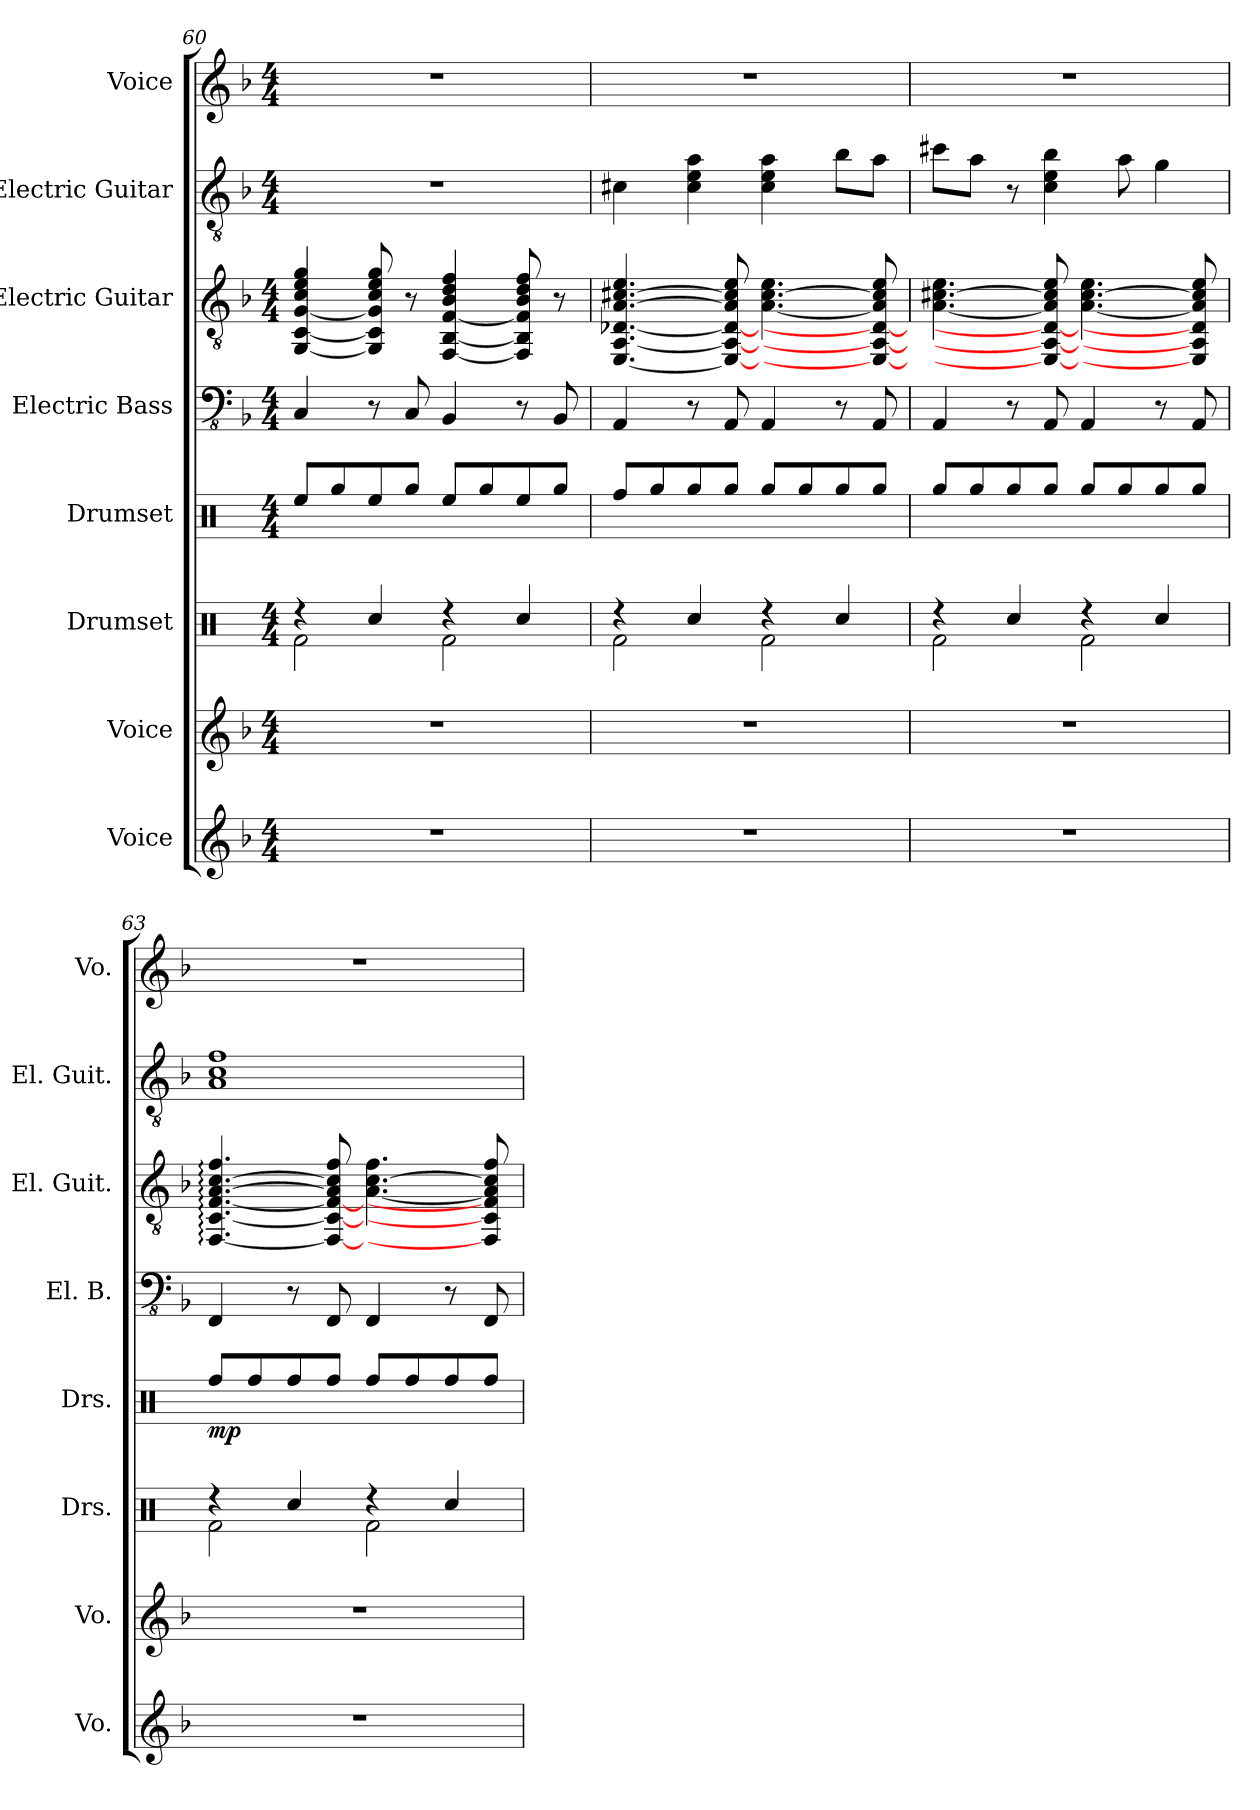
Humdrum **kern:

**kern	**kern	**kern	**kern	**dynam	**kern	**kern	**kern	**kern
*part8	*part7	*part6	*part5	*part5	*part4	*part3	*part2	*part1
*staff8	*staff7	*staff6	*staff5	*staff5	*staff4	*staff3	*staff2	*staff1
*I"Voice	*I"Voice	*I"Drumset	*I"Drumset	*	*I"Electric Bass	*I"Electric Guitar	*I"Electric Guitar	*I"Voice
*I'Vo.	*I'Vo.	*I'Drs.	*I'Drs.	*	*I'El. B.	*I'El. Guit.	*I'El. Guit.	*I'Vo.
*clefG2	*clefG2	*clefX	*clefX	*	*clefFv4	*clefGv2	*clefGv2	*clefG2
*k[b-]	*k[b-]	*k[]	*k[]	*	*k[b-]	*k[b-]	*k[b-]	*k[b-]
*M4/4	*M4/4	*M4/4	*M4/4	*	*M4/4	*M4/4	*M4/4	*M4/4
=60	=60	=60	=60	=60	=60	=60	=60	=60
*	*	*^	*	*	*	*	*	*
1r	1r	4r	2Rf\	8Ree/L	.	4CC/	[4GG/ [4C/ [4G/ 4c/ 4e/ 4g/	1r	1r
.	.	.	.	8Rgg/	.	.	.	.	.
.	.	4Rcc/	.	8Ree/	.	8r	8GG/] 8C/] 8G/] 8c/ 8e/ 8g/	.	.
.	.	.	.	8Rgg/J	.	8CC/	8r	.	.
.	.	4r	2Rf\	8Ree/L	.	4BBB-/	[4FF/ [4BB-/ [4F/ 4B-/ 4d/ 4f/	.	.
.	.	.	.	8Rgg/	.	.	.	.	.
.	.	4Rcc/	.	8Ree/	.	8r	8FF/] 8BB-/] 8F/] 8B-/ 8d/ 8f/	.	.
.	.	.	.	8Rgg/J	.	8BBB-/	8r	.	.
=61	=61	=61	=61	=61	=61	=61	=61	=61	=61
1r	1r	4r	2Rf\	8Rff/L	.	4AAA/	[4.EE/ [4.AA/ [4.D-X/ [4.A/ [4.c#X/ 4.e/	4c#X\	1r
.	.	.	.	8Rgg/	.	.	.	.	.
.	.	4Rcc/	.	8Rgg/	.	8r	.	4c#\ 4e\ 4a\	.
.	.	.	.	8Rgg/J	.	8AAA/	8EE/_ 8AA/_ 8D-/_ 8A/] 8c#/] 8e/	.	.
.	.	4r	2Rf\	8Rgg/L	.	4AAA/	[4.A\ [4.c#\ 4.e\	4c#\ 4e\ 4a\	.
.	.	.	.	8Rgg/	.	.	.	.	.
.	.	4Rcc/	.	8Rgg/	.	8r	.	8b-\L	.
.	.	.	.	8Rgg/J	.	8AAA/	8EE/_ 8AA/_ 8D-/_ 8A/] 8c#/] 8e/	8a\J	.
=62	=62	=62	=62	=62	=62	=62	=62	=62	=62
1r	1r	4r	2Rf\	8Rgg/L	.	4AAA/	[4.A\ [4.c#X\ 4.e\	8cc#X\L	1r
.	.	.	.	8Rgg/	.	.	.	8a\J	.
.	.	4Rcc/	.	8Rgg/	.	8r	.	8r	.
.	.	.	.	8Rgg/J	.	8AAA/	8EE/_ 8AA/_ 8D-/_ 8A/] 8c#/] 8e/	4c\ 4e\ 4b-\	.
.	.	4r	2Rf\	8Rgg/L	.	4AAA/	[4.A\ [4.c#\ 4.e\	.	.
.	.	.	.	8Rgg/	.	.	.	8a\	.
.	.	4Rcc/	.	8Rgg/	.	8r	.	4g\	.
.	.	.	.	8Rgg/J	.	8AAA/	8EE/] 8AA/] 8D-/] 8A/] 8c#/] 8e/	.	.
!!LO:PB:g=z
=63	=63	=63	=63	=63	=63	=63	=63	=63	=63
!	!	!	!	!	!LO:DY:b	!	!	!	!
1r	1r	4r	2Rf\	8Rff/L	mp	4FFF/	[4.FF/: [4.C/: [4.F/: [4.A/: [4.c/: 4.f/:	1A 1c 1f	1r
.	.	.	.	8Rff/	.	.	.	.	.
.	.	4Rcc/	.	8Rff/	.	8r	.	.	.
.	.	.	.	8Rff/J	.	8FFF/	8FF/_ 8C/_ 8F/_ 8A/] 8c/] 8f/	.	.
.	.	4r	2Rf\	8Rff/L	.	4FFF/	[4.A\ [4.c\ 4.f\	.	.
.	.	.	.	8Rff/	.	.	.	.	.
.	.	4Rcc/	.	8Rff/	.	8r	.	.	.
.	.	.	.	8Rff/J	.	8FFF/	8FF/] 8C/] 8F/] 8A/] 8c/] 8f/	.	.
*	*	*v	*v	*	*	*	*	*	*
=	=	=	=	=	=	=	=	=
*-	*-	*-	*-	*-	*-	*-	*-	*-
